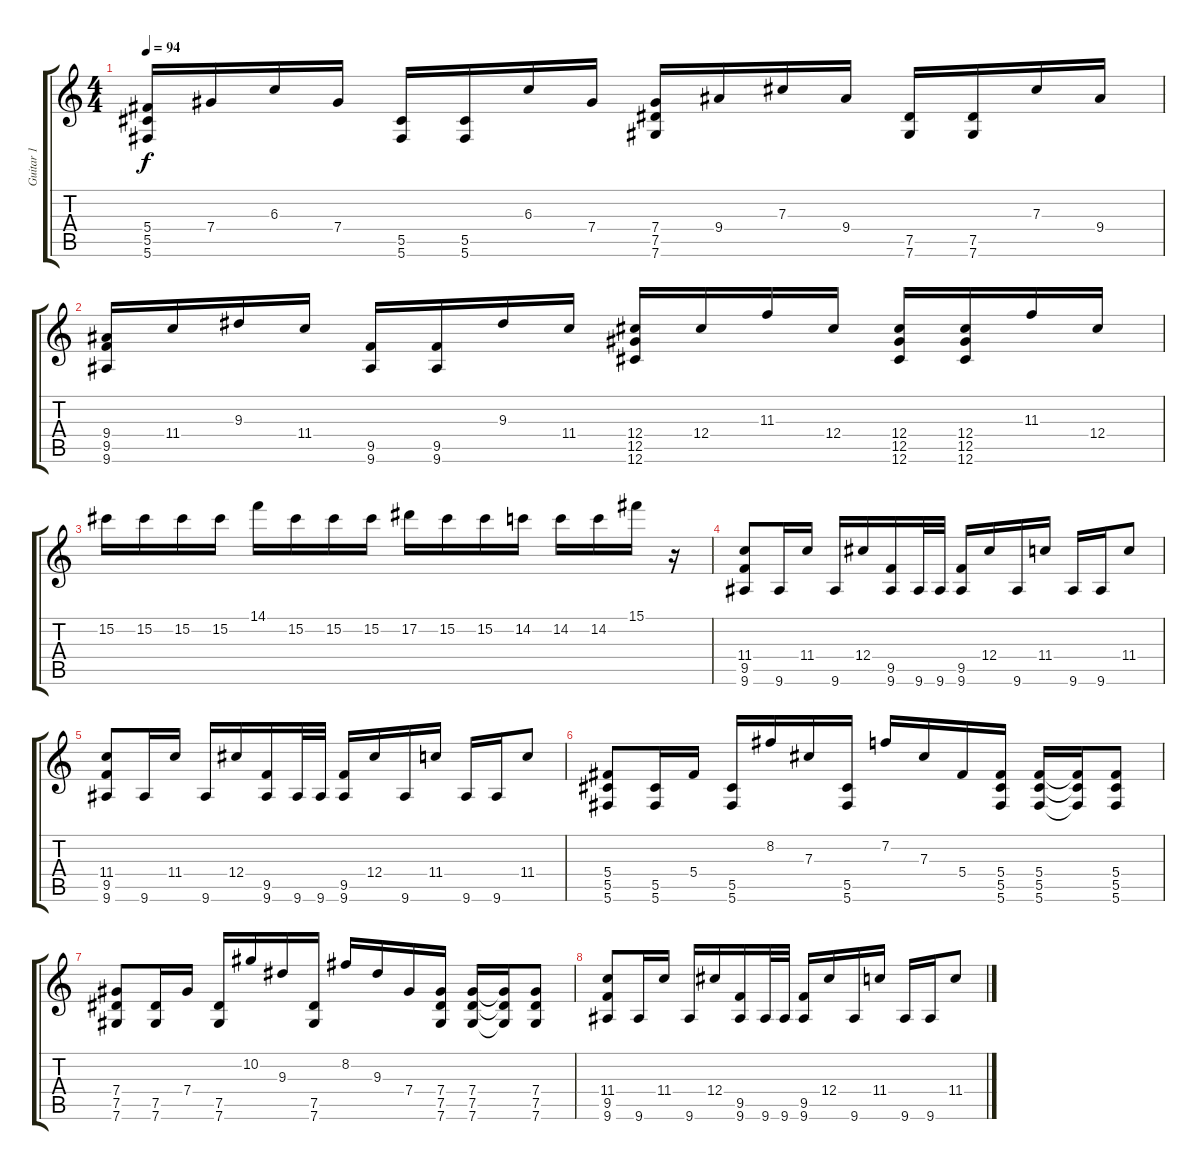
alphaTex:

\track ("Guitar 1" "Guitar 1") {instrument distortionguitar}
\staff {score tabs}
\tuning (Eb4 Bb3 Gb3 Db3 Ab2 Db2) {hide}
\ts (4 4)
\tempo 94
\clef g2
\ks c
(5.4 5.5 5.6).16{dy f} 7.4.16 6.3.16 7.4.16 (5.5 5.6).16 (5.5 5.6).16 6.3.16 7.4.16 (7.4 7.5 7.6).16 9.4.16 7.3.16 9.4.16 (7.5 7.6).16 (7.5 7.6).16 7.3.16 9.4.16 |
(9.4 9.5 9.6).16 11.4.16 9.3.16 11.4.16 (9.5 9.6).16 (9.5 9.6).16 9.3.16 11.4.16 (12.4 12.5 12.6).16 12.4.16 11.3.16 12.4.16 (12.4 12.5 12.6).16 (12.4 12.5 12.6).16 11.3.16 12.4.16 |
15.2.16 15.2.16 15.2.16 15.2.16 14.1.16 15.2.16 15.2.16 15.2.16 17.2.16 15.2.16 15.2.16 14.2.16 14.2.16 14.2.16 15.1.16 r.16 |
(11.4 9.5 9.6).8 9.6.16 11.4.16 9.6.16 12.4.16 (9.5 9.6).16 9.6.32 9.6.32 (9.5 9.6).16 12.4.16 9.6.16 11.4.16 9.6.16 9.6.16 11.4.8 |
(11.4 9.5 9.6).8 9.6.16 11.4.16 9.6.16 12.4.16 (9.5 9.6).16 9.6.32 9.6.32 (9.5 9.6).16 12.4.16 9.6.16 11.4.16 9.6.16 9.6.16 11.4.8 |
(5.4 5.5 5.6).8 (5.5 5.6).16 5.4.16 (5.5 5.6).16 8.2.16 7.3.16 (5.5 5.6).16 7.2.16 7.3.16 5.4.16 (5.4 5.5 5.6).16 (5.4 5.5 5.6).16 (5.4{t} 5.5{t} 5.6{t}).16 (5.4 5.5 5.6).8 |
(7.4 7.5 7.6).8 (7.5 7.6).16 7.4.16 (7.5 7.6).16 10.2.16 9.3.16 (7.5 7.6).16 8.2.16 9.3.16 7.4.16 (7.4 7.5 7.6).16 (7.4 7.5 7.6).16 (7.4{t} 7.5{t} 7.6{t}).16 (7.4 7.5 7.6).8 |
(11.4 9.5 9.6).8 9.6.16 11.4.16 9.6.16 12.4.16 (9.5 9.6).16 9.6.32 9.6.32 (9.5 9.6).16 12.4.16 9.6.16 11.4.16 9.6.16 9.6.16 11.4.8
